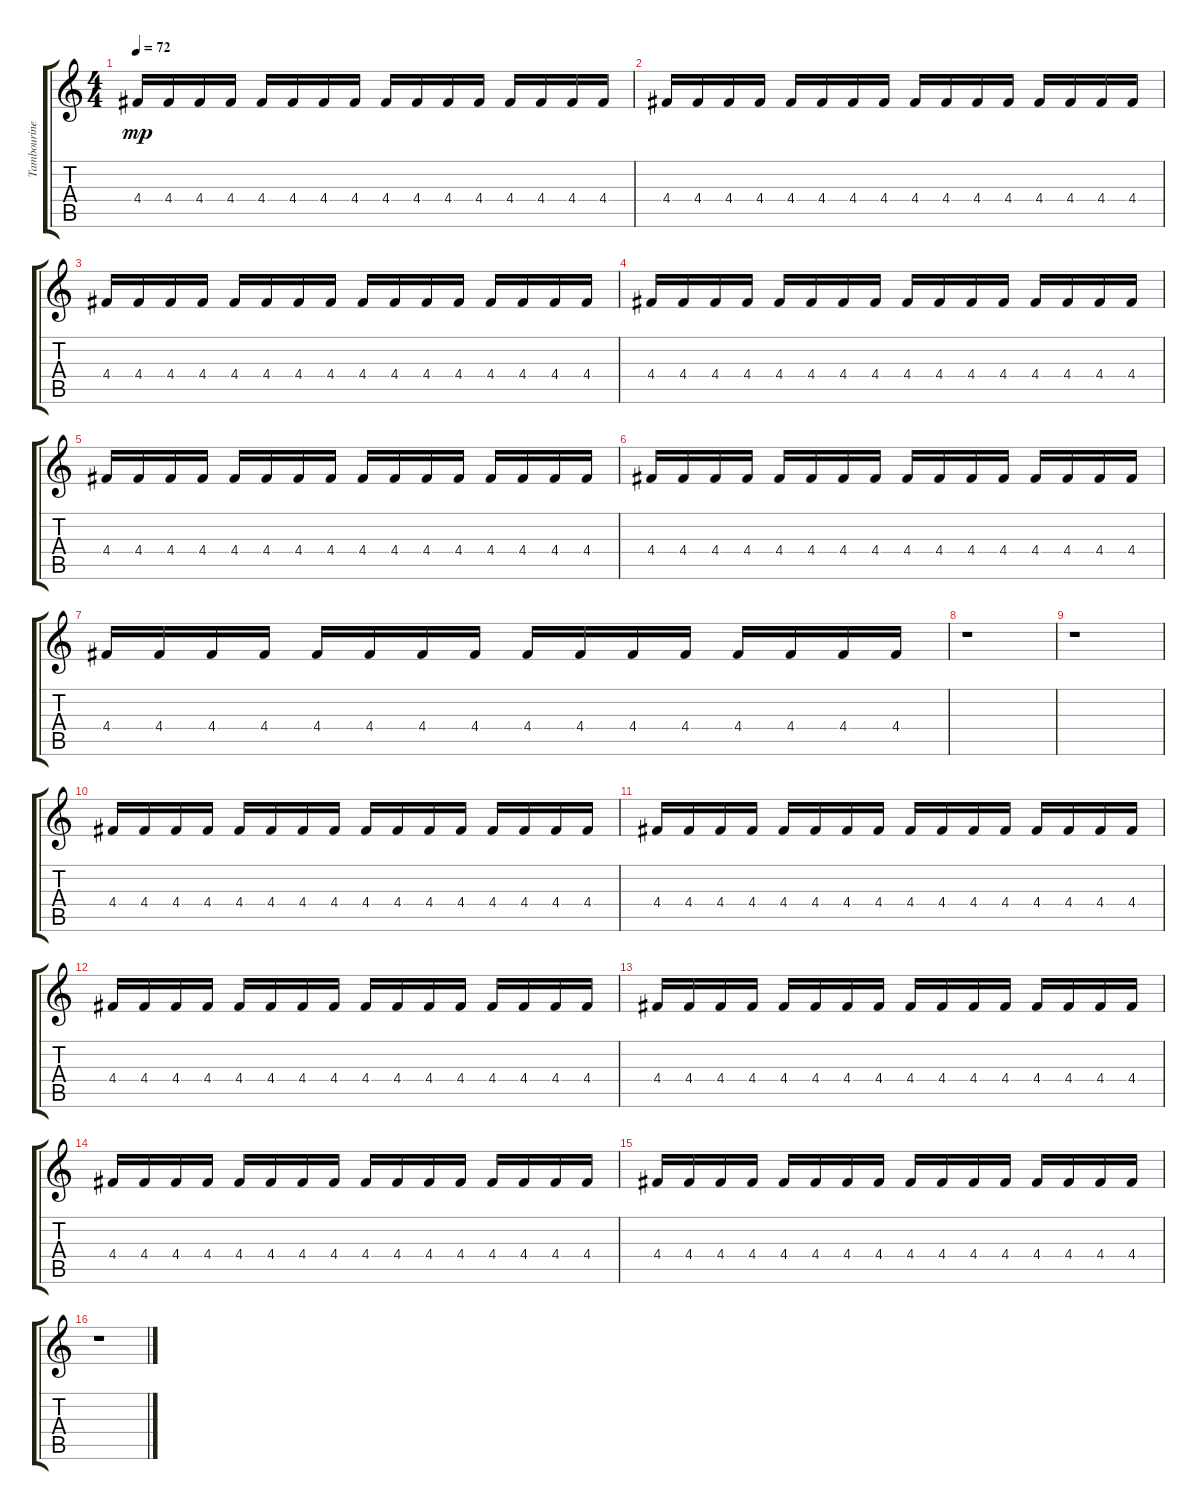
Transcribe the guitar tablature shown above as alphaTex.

\track ("Tambourine" "Tambourine") {instrument acousticguitarnylon}
\staff {score tabs}
\tuning (E4 B3 G3 D3 A2 E2) {hide}
\ts (4 4)
\tempo 72
\clef g2
\ks c
4.4.16{dy mp} 4.4.16 4.4.16 4.4.16 4.4.16 4.4.16 4.4.16 4.4.16 4.4.16 4.4.16 4.4.16 4.4.16 4.4.16 4.4.16 4.4.16 4.4.16 |
4.4.16 4.4.16 4.4.16 4.4.16 4.4.16 4.4.16 4.4.16 4.4.16 4.4.16 4.4.16 4.4.16 4.4.16 4.4.16 4.4.16 4.4.16 4.4.16 |
4.4.16 4.4.16 4.4.16 4.4.16 4.4.16 4.4.16 4.4.16 4.4.16 4.4.16 4.4.16 4.4.16 4.4.16 4.4.16 4.4.16 4.4.16 4.4.16 |
4.4.16 4.4.16 4.4.16 4.4.16 4.4.16 4.4.16 4.4.16 4.4.16 4.4.16 4.4.16 4.4.16 4.4.16 4.4.16 4.4.16 4.4.16 4.4.16 |
4.4.16 4.4.16 4.4.16 4.4.16 4.4.16 4.4.16 4.4.16 4.4.16 4.4.16 4.4.16 4.4.16 4.4.16 4.4.16 4.4.16 4.4.16 4.4.16 |
4.4.16 4.4.16 4.4.16 4.4.16 4.4.16 4.4.16 4.4.16 4.4.16 4.4.16 4.4.16 4.4.16 4.4.16 4.4.16 4.4.16 4.4.16 4.4.16 |
4.4.16 4.4.16 4.4.16 4.4.16 4.4.16 4.4.16 4.4.16 4.4.16 4.4.16 4.4.16 4.4.16 4.4.16 4.4.16 4.4.16 4.4.16 4.4.16 |
r.1 |
r.1 |
4.4.16 4.4.16 4.4.16 4.4.16 4.4.16 4.4.16 4.4.16 4.4.16 4.4.16 4.4.16 4.4.16 4.4.16 4.4.16 4.4.16 4.4.16 4.4.16 |
4.4.16 4.4.16 4.4.16 4.4.16 4.4.16 4.4.16{volume 16} 4.4.16{volume 15} 4.4.16 4.4.16{volume 15} 4.4.16{volume 14} 4.4.16{volume 14} 4.4.16{volume 14} 4.4.16{volume 13} 4.4.16{volume 13} 4.4.16{volume 12} 4.4.16{volume 12} |
4.4.16{volume 12} 4.4.16{volume 11} 4.4.16{volume 11} 4.4.16{volume 11} 4.4.16{volume 10} 4.4.16{volume 10} 4.4.16{volume 10} 4.4.16{volume 10} 4.4.16{volume 9} 4.4.16{volume 9} 4.4.16{volume 9} 4.4.16{volume 8} 4.4.16{volume 8} 4.4.16{volume 8} 4.4.16{volume 8} 4.4.16{volume 8} |
4.4.16{volume 7} 4.4.16{volume 7} 4.4.16{volume 6} 4.4.16{volume 6} 4.4.16{volume 6} 4.4.16{volume 5} 4.4.16{volume 5} 4.4.16{volume 5} 4.4.16{volume 5} 4.4.16{volume 4} 4.4.16{volume 4} 4.4.16{volume 4} 4.4.16{volume 4} 4.4.16{volume 4} 4.4.16{volume 3} 4.4.16{volume 2} |
4.4.16{volume 2} 4.4.16{volume 2} 4.4.16{volume 1} 4.4.16{volume 1} 4.4.16{volume 0} 4.4.16{volume 0} 4.4.16 4.4.16 4.4.16 4.4.16 4.4.16 4.4.16 4.4.16 4.4.16 4.4.16 4.4.16 |
4.4.16 4.4.16 4.4.16 4.4.16 4.4.16 4.4.16 4.4.16 4.4.16 4.4.16 4.4.16 4.4.16 4.4.16 4.4.16 4.4.16 4.4.16 4.4.16 |
r.1
